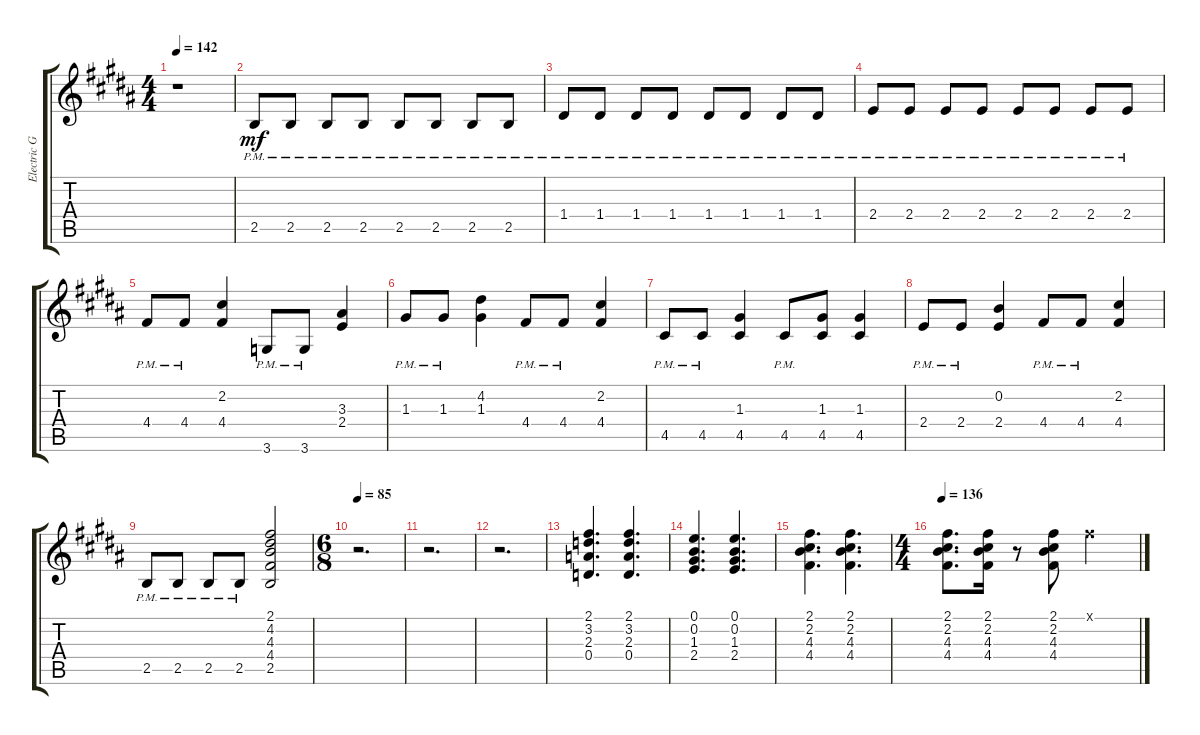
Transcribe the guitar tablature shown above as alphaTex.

\track ("Electric Guitar 2" "Electric G") {instrument distortionguitar}
\staff {score tabs}
\tuning (E4 B3 G3 D3 A2 E2) {hide}
\ts (4 4)
\tempo 142
\clef g2
\ks b
r.1{dy mf} |
2.5{pm}.8 2.5{pm}.8 2.5{pm}.8 2.5{pm}.8 2.5{pm}.8 2.5{pm}.8 2.5{pm}.8 2.5{pm}.8 |
1.4{pm}.8 1.4{pm}.8 1.4{pm}.8 1.4{pm}.8 1.4{pm}.8 1.4{pm}.8 1.4{pm}.8 1.4{pm}.8 |
2.4{pm}.8 2.4{pm}.8 2.4{pm}.8 2.4{pm}.8 2.4{pm}.8 2.4{pm}.8 2.4{pm}.8 2.4{pm}.8 |
4.4{pm}.8 4.4{pm}.8 (2.2 4.4).4 3.6{pm}.8 3.6{pm}.8 (3.3 2.4).4 |
1.3{pm}.8 1.3{pm}.8 (4.2 1.3).4 4.4{pm}.8 4.4{pm}.8 (2.2 4.4).4 |
4.5{pm}.8 4.5{pm}.8 (1.3 4.5).4 4.5{pm}.8 (1.3 4.5).8 (1.3 4.5).4 |
2.4{pm}.8 2.4{pm}.8 (0.2 2.4).4 4.4{pm}.8 4.4{pm}.8 (2.2 4.4).4 |
2.5{pm}.8 2.5{pm}.8 2.5{pm}.8 2.5{pm}.8 (2.1 4.2 4.3 4.4 2.5).2 |
\ts (6 8)
\tempo 85
r.2{d} |
r.2{d} |
r.2{d} |
(2.1 3.2 2.3 0.4).4{d} (2.1 3.2 2.3 0.4).4{d} |
(0.1 0.2 1.3 2.4).4{d} (0.1 0.2 1.3 2.4).4{d} |
(2.1 2.2 4.3 4.4).4{d} (2.1 2.2 4.3 4.4).4{d} |
\ts (4 4)
\tempo 136
(2.1 2.2 4.3 4.4).8{d} (2.1 2.2 4.3 4.4).16 r.8 (2.1 2.2 4.3 4.4).8 2.1{x}.2
